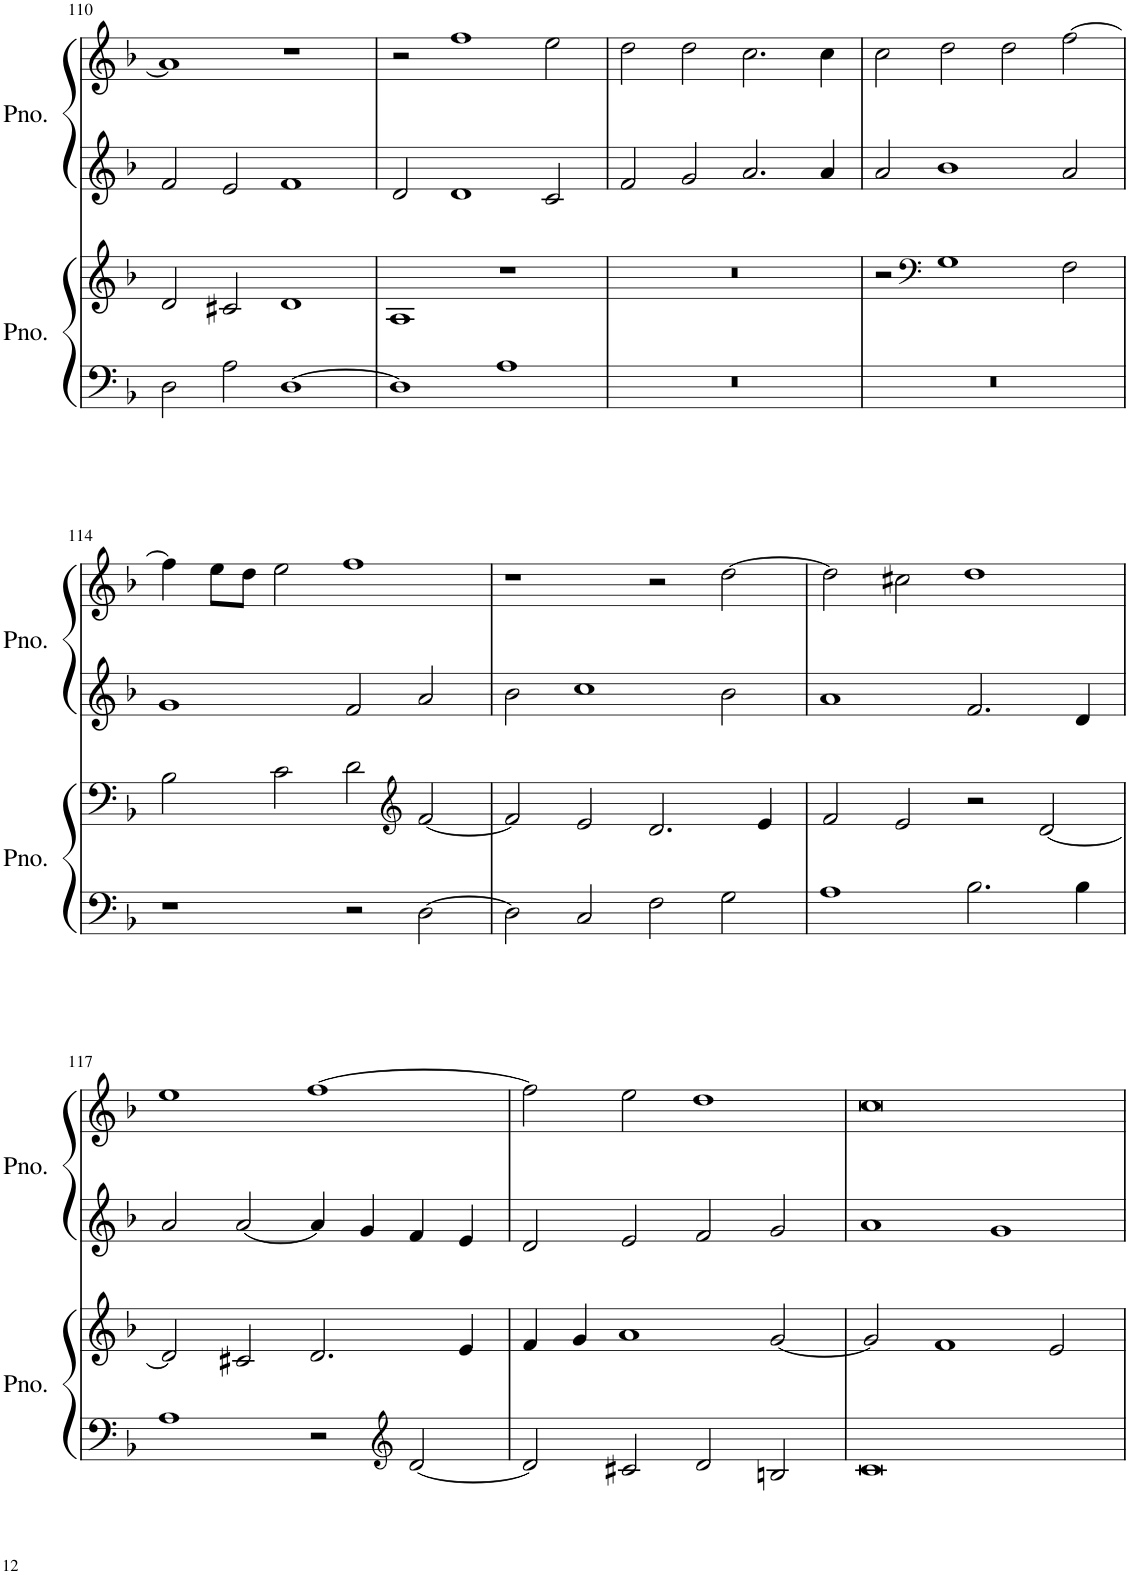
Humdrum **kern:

**kern	**kern	**kern	**kern
*part2	*part2	*part1	*part1
*staff4	*staff3	*staff2	*staff1
*I"Piano	*	*I"Piano	*
*I'Pno.	*	*I'Pno.	*
!!LO:PB:g=z
*clefF4	*clefG2	*clefG2	*clefG2
*k[b-]	*k[b-]	*k[b-]	*k[b-]
*M4/2	*M4/2	*M4/2	*M4/2
=110	=110	=110	=110
2D\	2d/	2f/	1a]
2A\	2c#X/	2e/	.
[1D	1d	1f	1r
=111	=111	=111	=111
1D]	1A	2d/	2r
.	.	1d	1ff
1A	1r	.	.
.	.	2c/	2ee\
=112	=112	=112	=112
0r	0r	2f/	2dd\
.	.	2g/	2dd\
.	.	2.a/	2.cc\
.	.	4a/	4cc\
=113	=113	=113	=113
0r	2r	2a/	2cc\
*	*clefF4	*	*
.	1G	1b-	2dd\
.	.	.	2dd\
.	2F\	2a/	[2ff\
!!LO:LB:g=z
=114	=114	=114	=114
1r	2B-\	1g	4ff\]
.	.	.	8ee\L
.	.	.	8dd\J
.	2c\	.	2ee\
2r	2d\	2f/	1ff
*	*clefG2	*	*
[2D\	[2f/	2a/	.
=115	=115	=115	=115
2D\]	2f/]	2b-\	1r
2C/	2e/	1cc	.
2F\	2.d/	.	2r
2G\	.	2b-\	[2dd\
.	4e/	.	.
=116	=116	=116	=116
1A	2f/	1a	2dd\]
.	2e/	.	2cc#X\
2.B-\	2r	2.f/	1dd
.	[2d/	.	.
4B-\	.	4d/	.
!!LO:LB:g=z
=117	=117	=117	=117
1A	2d/]	2a/	1ee
.	2c#X/	[2a/	.
2r	2.d/	4a/]	[1ff
.	.	4g/	.
*clefG2	*	*	*
[2d/	.	4f/	.
.	4e/	4e/	.
=118	=118	=118	=118
2d/]	4f/	2d/	2ff\]
.	4g/	.	.
2c#X/	1a	2e/	2ee\
2d/	.	2f/	1dd
2Bn/	[2g/	2g/	.
=119	=119	=119	=119
0c	2g/]	1a	0cc
.	1f	.	.
.	.	1g	.
.	2e/	.	.
=	=	=	=
*-	*-	*-	*-
